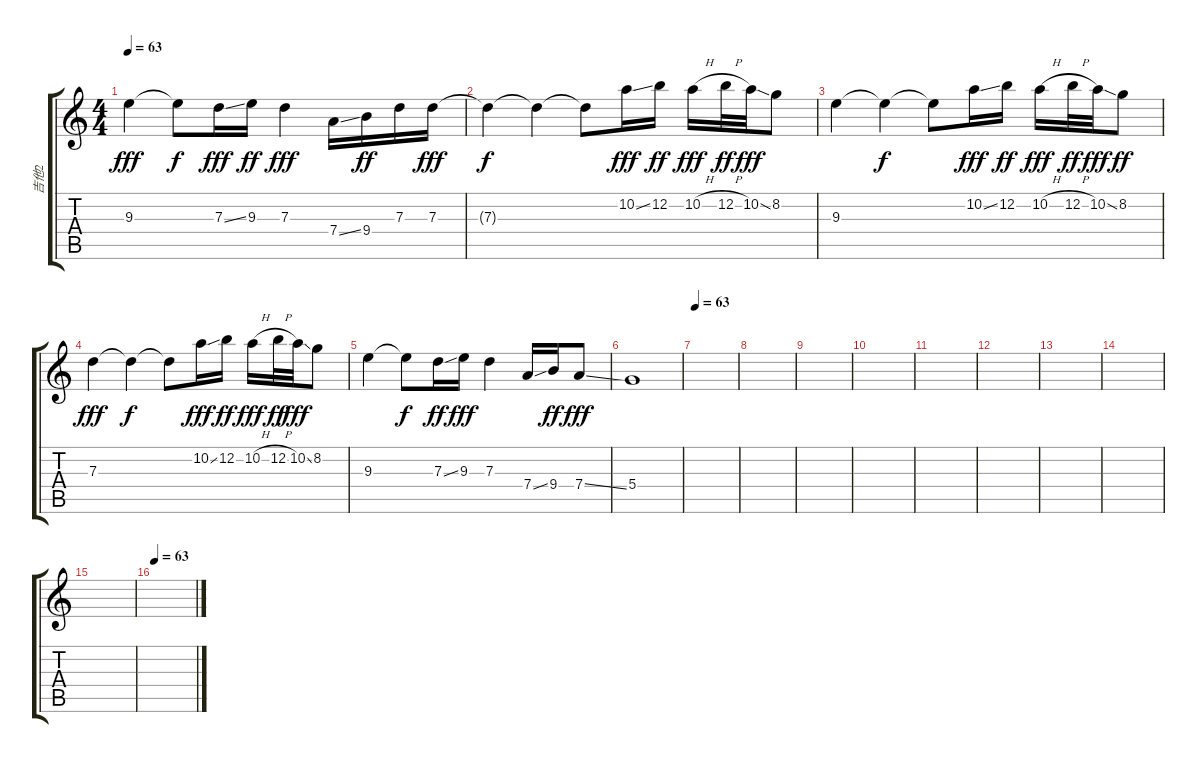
\track ("吉他2" "吉他2") {instrument acousticguitarsteel}
\staff {score tabs}
\tuning (E4 B3 G3 D3 A2 E2) {hide}
\ts (4 4)
\tempo 63
\clef g2
\ks c
9.3.4{dy fff} 9.3{t}.8{dy f} 7.3{ss}.16{dy fff} 9.3.16{dy ff} 7.3.4{dy fff} 7.4{ss}.16 9.4.16{dy ff} 7.3.16 7.3.16{dy fff} |
7.3{t}.4{dy f} 7.3{t}.4 7.3{t}.8 10.2{ss}.16{dy fff} 12.2.16{dy ff} 10.2{h}.16{dy fff} 12.2{h}.32{dy ff} 10.2{ss}.32{dy fff} 8.2.8 |
9.3.4 9.3{t}.4{dy f} 9.3{t}.8 10.2{ss}.16{dy fff} 12.2.16{dy ff} 10.2{h}.16{dy fff} 12.2{h}.32{dy ff} 10.2{ss}.32{dy fff} 8.2.8{dy ff} |
7.3.4{dy fff} 7.3{t}.4{dy f} 7.3{t}.8 10.2{ss}.16{dy fff} 12.2.16{dy ff} 10.2{h}.16{dy fff} 12.2{h}.32{dy ff} 10.2{ss}.32{dy fff} 8.2.8 |
9.3.4 9.3{t}.8{dy f} 7.3{ss}.16{dy ff} 9.3.16{dy fff} 7.3.4 7.4{ss}.16 9.4.16{dy ff} 7.4{ss}.8{dy fff} |
5.4.1 |
\tempo 63
|
|
|
|
|
|
|
|
|
\tempo 63
